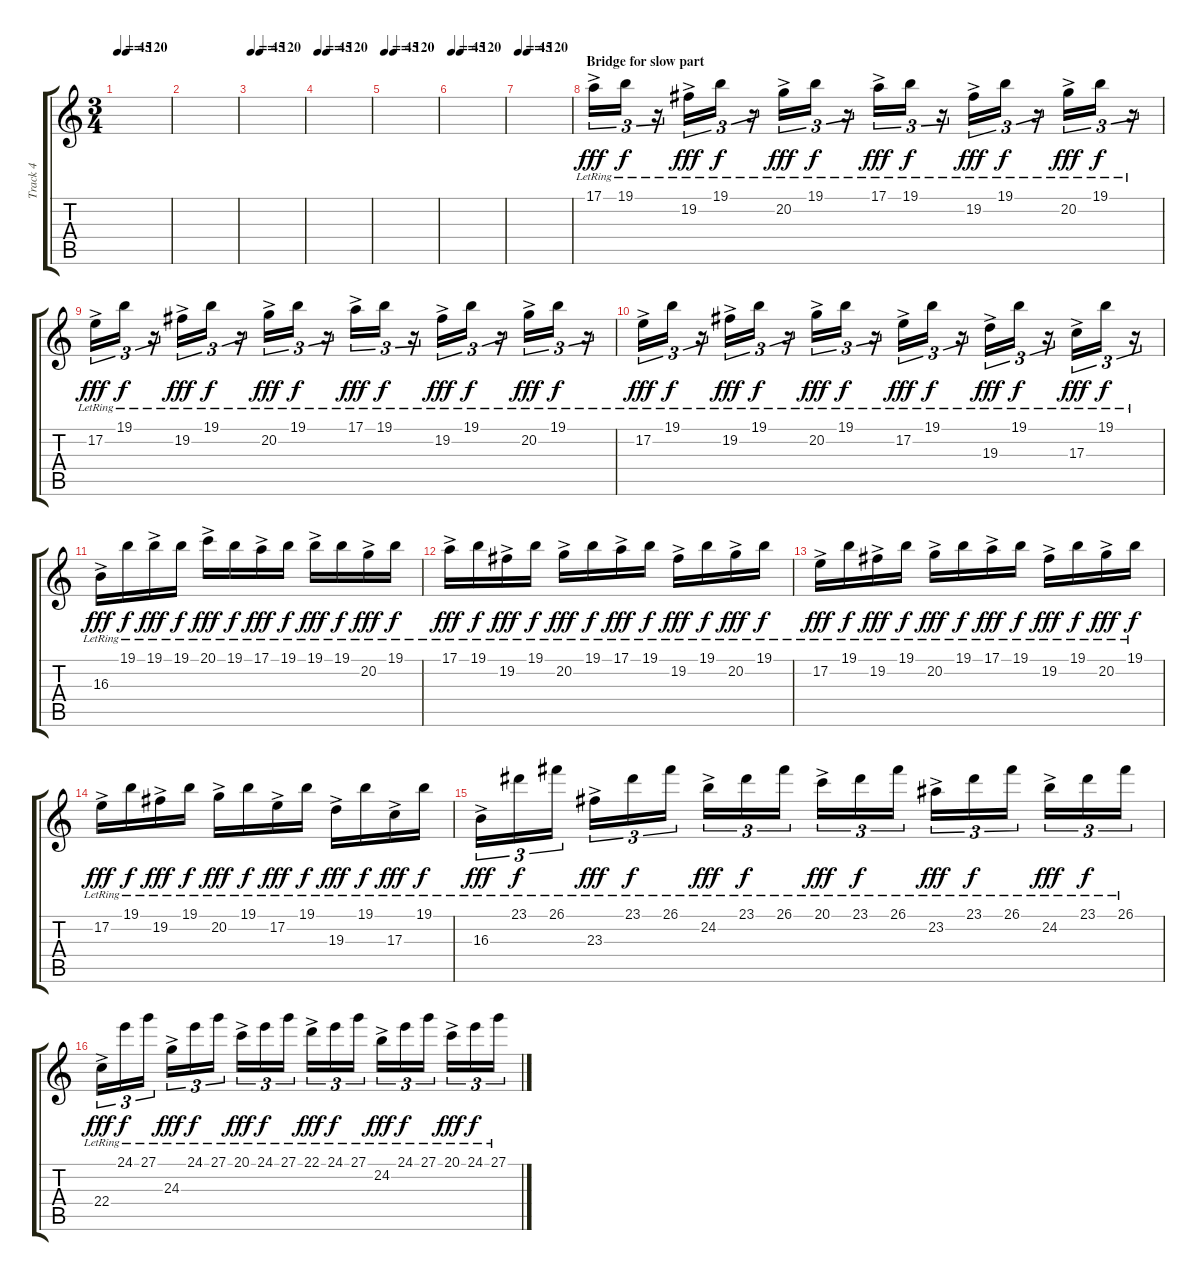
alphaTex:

\track ("Track 4" "Track 4") {instrument brightacousticpiano}
\staff {score tabs}
\tuning (E4 B3 G3 D3 A2 E2) {hide}
\ts (3 4)
\tempo 45
\tempo (120 0.16666666666666666)
\clef g2
\ks c
|
|
\tempo 45
\tempo (120 0.16666666666666666)
|
\tempo 45
\tempo (120 0.16666666666666666)
|
\tempo 45
\tempo (120 0.16666666666666666)
|
\tempo 45
\tempo (120 0.16666666666666666)
|
\tempo 45
\tempo (120 0.16666666666666666)
|
\section ("" "Bridge for slow part")
17.1{ac lr}.16{tu (3 2) dy fff instrument marimba} 19.1{lr}.16{tu (3 2) dy f} r.16{tu (3 2)} 19.2{ac lr}.16{tu (3 2) dy fff} 19.1{lr}.16{tu (3 2) dy f} r.16{tu (3 2)} 20.2{ac lr}.16{tu (3 2) dy fff} 19.1{lr}.16{tu (3 2) dy f} r.16{tu (3 2)} 17.1{ac lr}.16{tu (3 2) dy fff} 19.1{lr}.16{tu (3 2) dy f} r.16{tu (3 2)} 19.2{ac lr}.16{tu (3 2) dy fff} 19.1{lr}.16{tu (3 2) dy f} r.16{tu (3 2)} 20.2{ac lr}.16{tu (3 2) dy fff} 19.1{lr}.16{tu (3 2) dy f} r.16{tu (3 2)} |
17.2{ac lr}.16{tu (3 2) dy fff} 19.1{lr}.16{tu (3 2) dy f} r.16{tu (3 2)} 19.2{ac lr}.16{tu (3 2) dy fff} 19.1{lr}.16{tu (3 2) dy f} r.16{tu (3 2)} 20.2{ac lr}.16{tu (3 2) dy fff} 19.1{lr}.16{tu (3 2) dy f} r.16{tu (3 2)} 17.1{ac lr}.16{tu (3 2) dy fff} 19.1{lr}.16{tu (3 2) dy f} r.16{tu (3 2)} 19.2{ac lr}.16{tu (3 2) dy fff} 19.1{lr}.16{tu (3 2) dy f} r.16{tu (3 2)} 20.2{ac lr}.16{tu (3 2) dy fff} 19.1{lr}.16{tu (3 2) dy f} r.16{tu (3 2)} |
17.2{ac lr}.16{tu (3 2) dy fff} 19.1{lr}.16{tu (3 2) dy f} r.16{tu (3 2)} 19.2{ac lr}.16{tu (3 2) dy fff} 19.1{lr}.16{tu (3 2) dy f} r.16{tu (3 2)} 20.2{ac lr}.16{tu (3 2) dy fff} 19.1{lr}.16{tu (3 2) dy f} r.16{tu (3 2)} 17.2{ac lr}.16{tu (3 2) dy fff} 19.1{lr}.16{tu (3 2) dy f} r.16{tu (3 2)} 19.3{ac lr}.16{tu (3 2) dy fff} 19.1{lr}.16{tu (3 2) dy f} r.16{tu (3 2)} 17.3{ac lr}.16{tu (3 2) dy fff} 19.1{lr}.16{tu (3 2) dy f} r.16{tu (3 2)} |
16.3{ac lr}.16{dy fff} 19.1{lr}.16{dy f} 19.1{ac lr}.16{dy fff} 19.1{lr}.16{dy f} 20.1{ac lr}.16{dy fff} 19.1{lr}.16{dy f} 17.1{ac lr}.16{dy fff} 19.1{lr}.16{dy f} 19.1{ac lr}.16{dy fff} 19.1{lr}.16{dy f} 20.2{ac lr}.16{dy fff} 19.1{lr}.16{dy f} |
17.1{ac lr}.16{dy fff} 19.1{lr}.16{dy f} 19.2{ac lr}.16{dy fff} 19.1{lr}.16{dy f} 20.2{ac lr}.16{dy fff} 19.1{lr}.16{dy f} 17.1{ac lr}.16{dy fff} 19.1{lr}.16{dy f} 19.2{ac lr}.16{dy fff} 19.1{lr}.16{dy f} 20.2{ac lr}.16{dy fff} 19.1{lr}.16{dy f} |
17.2{ac lr}.16{dy fff} 19.1{lr}.16{dy f} 19.2{ac lr}.16{dy fff} 19.1{lr}.16{dy f} 20.2{ac lr}.16{dy fff} 19.1{lr}.16{dy f} 17.1{ac lr}.16{dy fff} 19.1{lr}.16{dy f} 19.2{ac lr}.16{dy fff} 19.1{lr}.16{dy f} 20.2{ac lr}.16{dy fff} 19.1{lr}.16{dy f} |
17.2{ac lr}.16{dy fff} 19.1{lr}.16{dy f} 19.2{ac lr}.16{dy fff} 19.1{lr}.16{dy f} 20.2{ac lr}.16{dy fff} 19.1{lr}.16{dy f} 17.2{ac lr}.16{dy fff} 19.1{lr}.16{dy f} 19.3{ac lr}.16{dy fff} 19.1{lr}.16{dy f} 17.3{ac lr}.16{dy fff} 19.1{lr}.16{dy f} |
16.3{ac lr}.16{tu (3 2) dy fff instrument distortionguitar} 23.1{lr}.16{tu (3 2) dy f} 26.1{lr}.16{tu (3 2)} 23.3{ac lr}.16{tu (3 2) dy fff} 23.1{lr}.16{tu (3 2) dy f} 26.1{lr}.16{tu (3 2)} 24.2{ac lr}.16{tu (3 2) dy fff} 23.1{lr}.16{tu (3 2) dy f} 26.1{lr}.16{tu (3 2)} 20.1{ac lr}.16{tu (3 2) dy fff} 23.1{lr}.16{tu (3 2) dy f} 26.1{lr}.16{tu (3 2)} 23.2{ac lr}.16{tu (3 2) dy fff} 23.1{lr}.16{tu (3 2) dy f} 26.1{lr}.16{tu (3 2)} 24.2{ac lr}.16{tu (3 2) dy fff} 23.1{lr}.16{tu (3 2) dy f} 26.1{lr}.16{tu (3 2)} |
22.4{ac lr}.16{tu (3 2) dy fff} 24.1{lr}.16{tu (3 2) dy f} 27.1{lr}.16{tu (3 2)} 24.3{ac lr}.16{tu (3 2) dy fff} 24.1{lr}.16{tu (3 2) dy f} 27.1{lr}.16{tu (3 2)} 20.1{ac lr}.16{tu (3 2) dy fff} 24.1{lr}.16{tu (3 2) dy f} 27.1{lr}.16{tu (3 2)} 22.1{ac lr}.16{tu (3 2) dy fff} 24.1{lr}.16{tu (3 2) dy f} 27.1{lr}.16{tu (3 2)} 24.2{ac lr}.16{tu (3 2) dy fff} 24.1{lr}.16{tu (3 2) dy f} 27.1{lr}.16{tu (3 2)} 20.1{ac lr}.16{tu (3 2) dy fff} 24.1{lr}.16{tu (3 2) dy f} 27.1{lr}.16{tu (3 2)}
